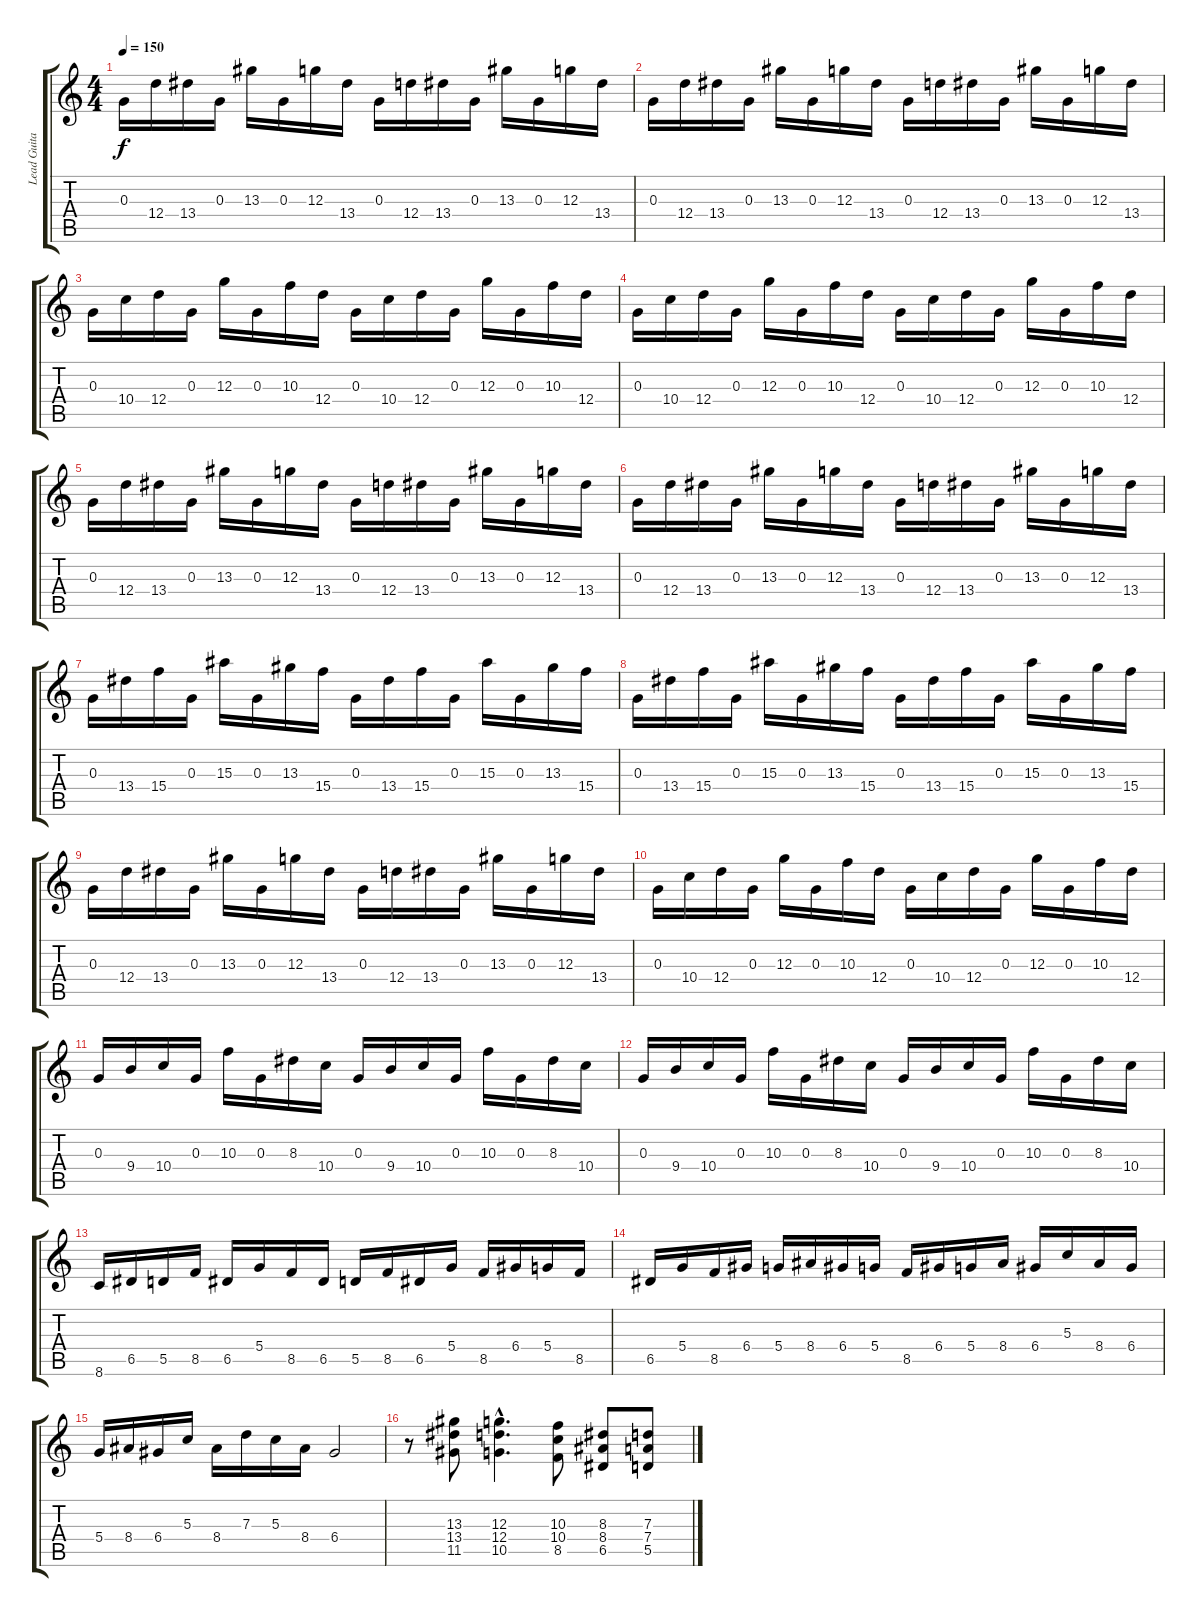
\track ("Lead Guitar (P.Rondat)" "Lead Guita") {instrument overdrivenguitar}
\staff {score tabs}
\tuning (E4 B3 G3 D3 A2 E2) {hide}
\ts (4 4)
\tempo 150
\clef g2
\ks c
0.3.16{dy f instrument overdrivenguitar} 12.4.16 13.4.16 0.3.16 13.3.16 0.3.16 12.3.16 13.4.16 0.3.16 12.4.16 13.4.16 0.3.16 13.3.16 0.3.16 12.3.16 13.4.16 |
0.3.16 12.4.16 13.4.16 0.3.16 13.3.16 0.3.16 12.3.16 13.4.16 0.3.16 12.4.16 13.4.16 0.3.16 13.3.16 0.3.16 12.3.16 13.4.16 |
0.3.16 10.4.16 12.4.16 0.3.16 12.3.16 0.3.16 10.3.16 12.4.16 0.3.16 10.4.16 12.4.16 0.3.16 12.3.16 0.3.16 10.3.16 12.4.16 |
0.3.16 10.4.16 12.4.16 0.3.16 12.3.16 0.3.16 10.3.16 12.4.16 0.3.16 10.4.16 12.4.16 0.3.16 12.3.16 0.3.16 10.3.16 12.4.16 |
0.3.16 12.4.16 13.4.16 0.3.16 13.3.16 0.3.16 12.3.16 13.4.16 0.3.16 12.4.16 13.4.16 0.3.16 13.3.16 0.3.16 12.3.16 13.4.16 |
0.3.16 12.4.16 13.4.16 0.3.16 13.3.16 0.3.16 12.3.16 13.4.16 0.3.16 12.4.16 13.4.16 0.3.16 13.3.16 0.3.16 12.3.16 13.4.16 |
0.3.16 13.4.16 15.4.16 0.3.16 15.3.16 0.3.16 13.3.16 15.4.16 0.3.16 13.4.16 15.4.16 0.3.16 15.3.16 0.3.16 13.3.16 15.4.16 |
0.3.16 13.4.16 15.4.16 0.3.16 15.3.16 0.3.16 13.3.16 15.4.16 0.3.16 13.4.16 15.4.16 0.3.16 15.3.16 0.3.16 13.3.16 15.4.16 |
0.3.16 12.4.16 13.4.16 0.3.16 13.3.16 0.3.16 12.3.16 13.4.16 0.3.16 12.4.16 13.4.16 0.3.16 13.3.16 0.3.16 12.3.16 13.4.16 |
0.3.16 10.4.16 12.4.16 0.3.16 12.3.16 0.3.16 10.3.16 12.4.16 0.3.16 10.4.16 12.4.16 0.3.16 12.3.16 0.3.16 10.3.16 12.4.16 |
0.3.16 9.4.16 10.4.16 0.3.16 10.3.16 0.3.16 8.3.16 10.4.16 0.3.16 9.4.16 10.4.16 0.3.16 10.3.16 0.3.16 8.3.16 10.4.16 |
0.3.16 9.4.16 10.4.16 0.3.16 10.3.16 0.3.16 8.3.16 10.4.16 0.3.16 9.4.16 10.4.16 0.3.16 10.3.16 0.3.16 8.3.16 10.4.16 |
8.6.16 6.5.16 5.5.16 8.5.16 6.5.16 5.4.16 8.5.16 6.5.16 5.5.16 8.5.16 6.5.16 5.4.16 8.5.16 6.4.16 5.4.16 8.5.16 |
6.5.16 5.4.16 8.5.16 6.4.16 5.4.16 8.4.16 6.4.16 5.4.16 8.5.16 6.4.16 5.4.16 8.4.16 6.4.16 5.3.16 8.4.16 6.4.16 |
5.4.16 8.4.16 6.4.16 5.3.16 8.4.16 7.3.16 5.3.16 8.4.16 6.4.2 |
r.8 (13.3 13.4 11.5).8 (12.3{hac} 12.4{hac} 10.5{hac}).4{d} (10.3 10.4 8.5).8 (8.3 8.4 6.5).8 (7.3 7.4 5.5).8
